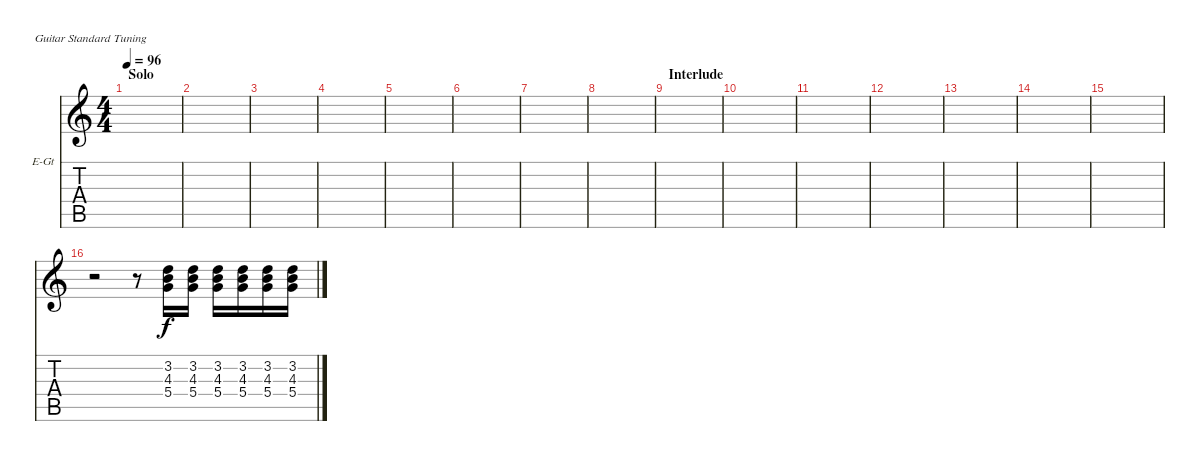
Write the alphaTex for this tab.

\defaultSystemsLayout 4
\bracketExtendMode nobrackets
\firstSystemTrackNameOrientation horizontal
\otherSystemsTrackNameOrientation horizontal
\track ("Mike McCready (Clean)" "E-Gt") {instrument electricguitarclean}
\staff {score tabs}
\tuning (E4 B3 G3 D3 A2 E2)
\ts (4 4)
\section ("" "Solo")
\tempo 96
\clef g2
\ks c
|
|
|
|
|
|
|
|
\section ("" "Interlude")
|
|
|
|
|
|
|
r.2 r.8 (3.2 4.3 5.4).16 (3.2 4.3 5.4).16 (3.2 4.3 5.4).16 (3.2 4.3 5.4).16 (3.2 4.3 5.4).16 (3.2 4.3 5.4).16
